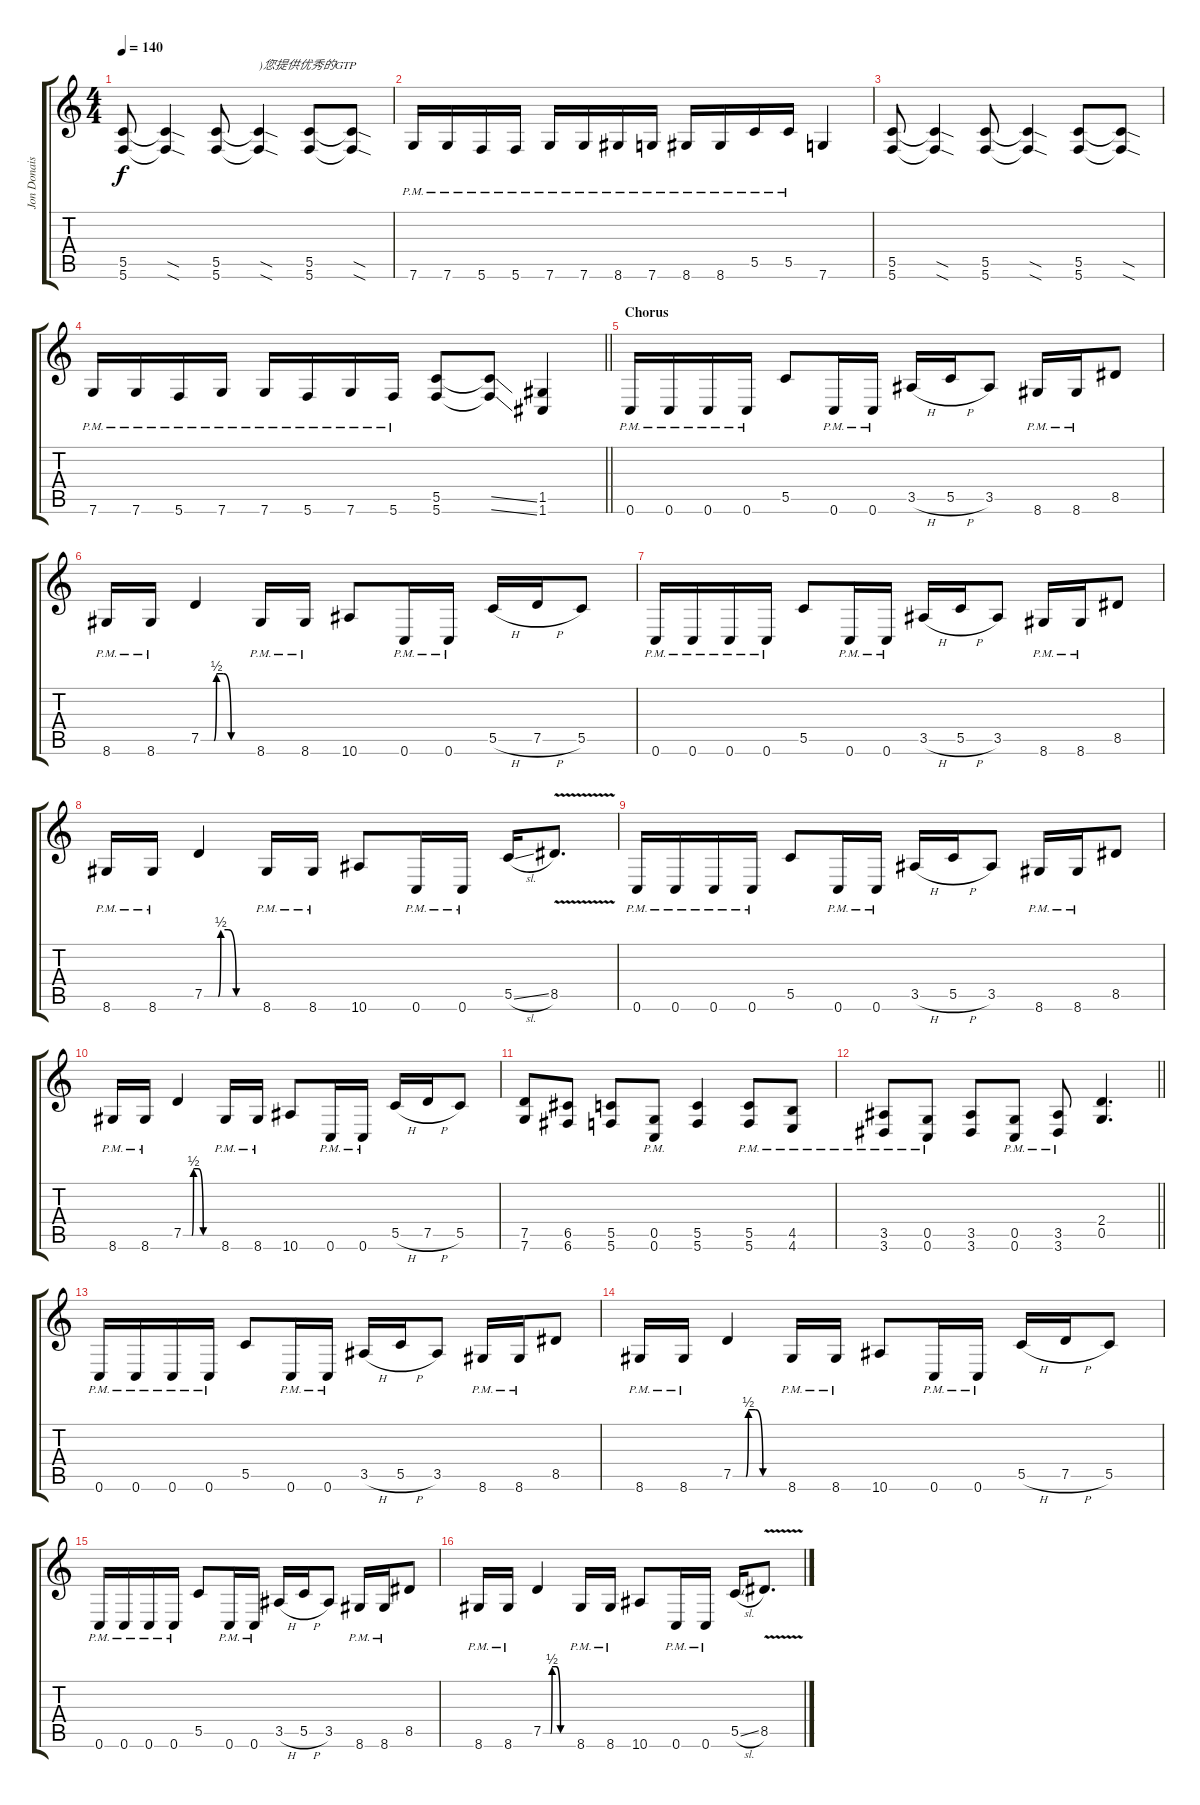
\track ("Jon Donais" "Jon Donais") {instrument distortionguitar}
\staff {score tabs}
\tuning (D4 A3 F3 C3 G2 C2) {hide}
\ts (4 4)
\tempo 140
\clef g2
\ks c
(5.5 5.6).8{dy f} (5.5{sod t} 5.6{sod t}).4 (5.5 5.6).8 (5.5{sod t} 5.6{sod t}).4{txt ")您提供优秀的GTP"} (5.5 5.6).8 (5.5{sod t} 5.6{sod t}).8 |
7.6{pm}.16 7.6{pm}.16 5.6{pm}.16 5.6{pm}.16 7.6{pm}.16 7.6{pm}.16 8.6{pm}.16 7.6{pm}.16 8.6{pm}.16 8.6{pm}.16 5.5{pm}.16 5.5{pm}.16 7.6.4 |
(5.5 5.6).8 (5.5{sod t} 5.6{sod t}).4 (5.5 5.6).8 (5.5{sod t} 5.6{sod t}).4 (5.5 5.6).8 (5.5{sod t} 5.6{sod t}).8 |
\barLineRight lightlight
7.6{pm}.16 7.6{pm}.16 5.6{pm}.16 7.6{pm}.16 7.6{pm}.16 5.6{pm}.16 7.6{pm}.16 5.6{pm}.16 (5.5 5.6).8 (5.5{ss t} 5.6{ss t}).8 (1.5 1.6).4 |
\section ("" "Chorus")
0.6{pm}.16 0.6{pm}.16 0.6{pm}.16 0.6{pm}.16 5.5.8 0.6{pm}.16 0.6{pm}.16 3.5{h}.16 5.5{h}.16 3.5.8 8.6{pm}.16 8.6{pm}.16 8.5.8 |
8.6{pm}.16 8.6{pm}.16 7.5{be (custom 0 0 7 0 15 0 18 2 26 2 35 0 60 0)}.4 8.6{pm}.16 8.6{pm}.16 10.6.8 0.6{pm}.16 0.6{pm}.16 5.5{h}.16 7.5{h}.16 5.5.8 |
0.6{pm}.16 0.6{pm}.16 0.6{pm}.16 0.6{pm}.16 5.5.8 0.6{pm}.16 0.6{pm}.16 3.5{h}.16 5.5{h}.16 3.5.8 8.6{pm}.16 8.6{pm}.16 8.5.8 |
8.6{pm}.16 8.6{pm}.16 7.5{be (custom 0 0 7 0 15 0 18 2 26 2 35 0 60 0)}.4 8.6{pm}.16 8.6{pm}.16 10.6.8 0.6{pm}.16 0.6{pm}.16 5.5{sl}.16 8.5{v}.8{d} |
0.6{pm}.16 0.6{pm}.16 0.6{pm}.16 0.6{pm}.16 5.5.8 0.6{pm}.16 0.6{pm}.16 3.5{h}.16 5.5{h}.16 3.5.8 8.6{pm}.16 8.6{pm}.16 8.5.8 |
8.6{pm}.16 8.6{pm}.16 7.5{be (custom 0 0 7 0 15 0 18 2 26 2 35 0 60 0)}.4 8.6{pm}.16 8.6{pm}.16 10.6.8 0.6{pm}.16 0.6{pm}.16 5.5{h}.16 7.5{h}.16 5.5.8 |
(7.5 7.6).8 (6.5 6.6).8 (5.5 5.6).8 (0.5{pm} 0.6{pm}).8 (5.5 5.6).4 (5.5{pm} 5.6{pm}).8 (4.5{pm} 4.6{pm}).8 |
\barLineRight lightlight
(3.5{pm} 3.6{pm}).8 (0.5{pm} 0.6{pm}).8 (3.5 3.6).8 (0.5{pm} 0.6{pm}).8 (3.5{pm} 3.6{pm}).8 (2.4 0.5).4{d} |
0.6{pm}.16 0.6{pm}.16 0.6{pm}.16 0.6{pm}.16 5.5.8 0.6{pm}.16 0.6{pm}.16 3.5{h}.16 5.5{h}.16 3.5.8 8.6{pm}.16 8.6{pm}.16 8.5.8 |
8.6{pm}.16 8.6{pm}.16 7.5{be (custom 0 0 7 0 15 0 18 2 26 2 35 0 60 0)}.4 8.6{pm}.16 8.6{pm}.16 10.6.8 0.6{pm}.16 0.6{pm}.16 5.5{h}.16 7.5{h}.16 5.5.8 |
0.6{pm}.16 0.6{pm}.16 0.6{pm}.16 0.6{pm}.16 5.5.8 0.6{pm}.16 0.6{pm}.16 3.5{h}.16 5.5{h}.16 3.5.8 8.6{pm}.16 8.6{pm}.16 8.5.8 |
8.6{pm}.16 8.6{pm}.16 7.5{be (custom 0 0 7 0 15 0 18 2 26 2 35 0 60 0)}.4 8.6{pm}.16 8.6{pm}.16 10.6.8 0.6{pm}.16 0.6{pm}.16 5.5{sl}.16 8.5{v}.8{d}
